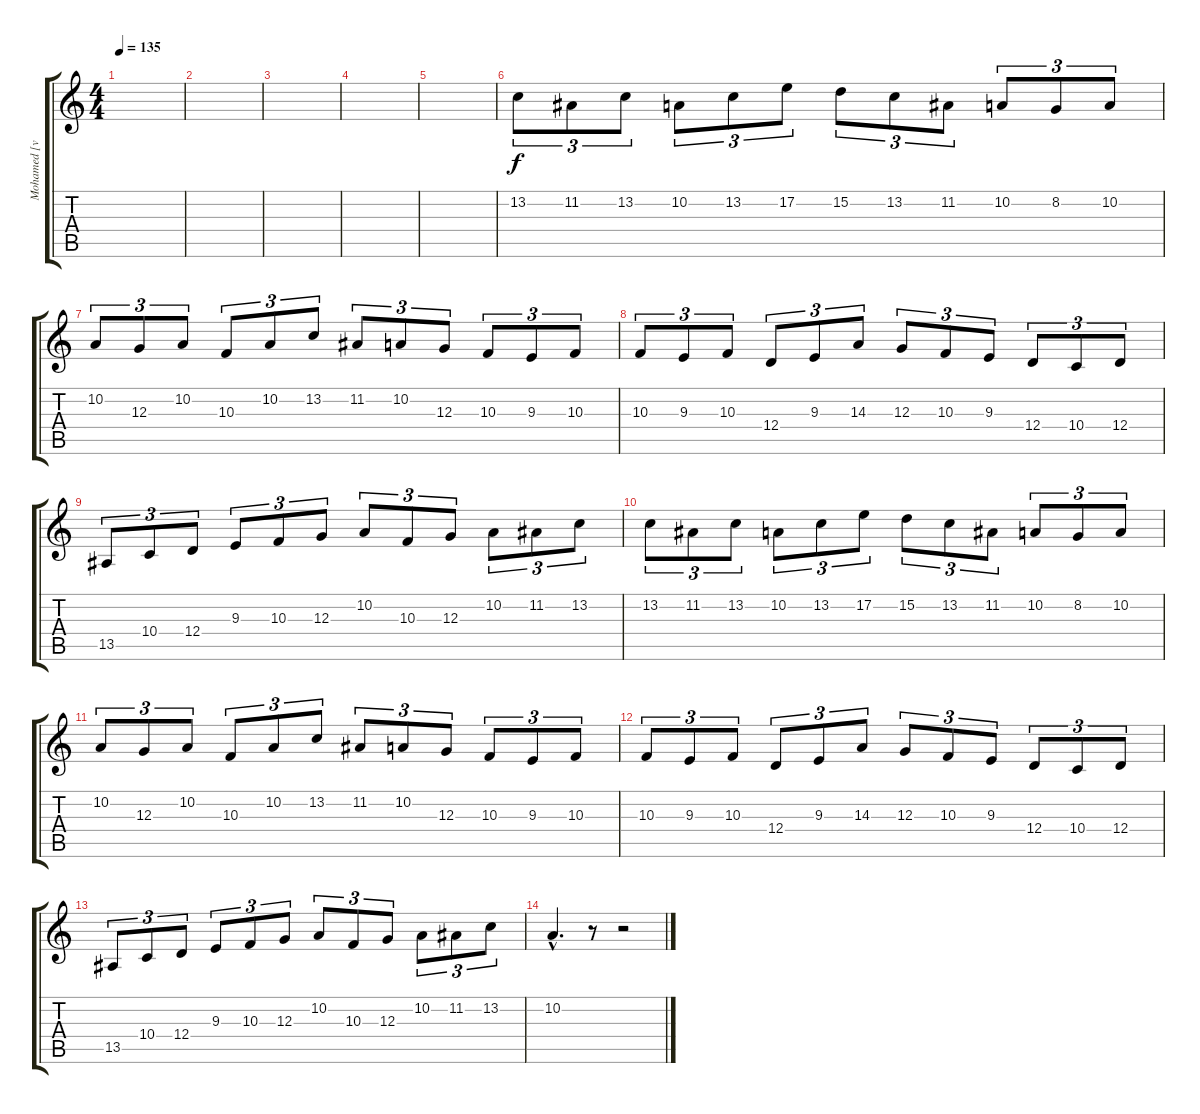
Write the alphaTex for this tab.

\track ("Mohamed [violin]" "Mohamed [v") {instrument violin}
\staff {score tabs}
\tuning (E4 B3 G3 D3 A2 E2) {hide}
\ts (4 4)
\tempo 135
\clef g2
\ks c
|
|
|
|
|
13.2.8{tu (3 2)} 11.2.8{tu (3 2)} 13.2.8{tu (3 2)} 10.2.8{tu (3 2)} 13.2.8{tu (3 2)} 17.2.8{tu (3 2)} 15.2.8{tu (3 2)} 13.2.8{tu (3 2)} 11.2.8{tu (3 2)} 10.2.8{tu (3 2)} 8.2.8{tu (3 2)} 10.2.8{tu (3 2)} |
10.2.8{tu (3 2)} 12.3.8{tu (3 2)} 10.2.8{tu (3 2)} 10.3.8{tu (3 2)} 10.2.8{tu (3 2)} 13.2.8{tu (3 2)} 11.2.8{tu (3 2)} 10.2.8{tu (3 2)} 12.3.8{tu (3 2)} 10.3.8{tu (3 2)} 9.3.8{tu (3 2)} 10.3.8{tu (3 2)} |
10.3.8{tu (3 2)} 9.3.8{tu (3 2)} 10.3.8{tu (3 2)} 12.4.8{tu (3 2)} 9.3.8{tu (3 2)} 14.3.8{tu (3 2)} 12.3.8{tu (3 2)} 10.3.8{tu (3 2)} 9.3.8{tu (3 2)} 12.4.8{tu (3 2)} 10.4.8{tu (3 2)} 12.4.8{tu (3 2)} |
13.5.8{tu (3 2)} 10.4.8{tu (3 2)} 12.4.8{tu (3 2)} 9.3.8{tu (3 2)} 10.3.8{tu (3 2)} 12.3.8{tu (3 2)} 10.2.8{tu (3 2)} 10.3.8{tu (3 2)} 12.3.8{tu (3 2)} 10.2.8{tu (3 2)} 11.2.8{tu (3 2)} 13.2.8{tu (3 2)} |
13.2.8{tu (3 2)} 11.2.8{tu (3 2)} 13.2.8{tu (3 2)} 10.2.8{tu (3 2)} 13.2.8{tu (3 2)} 17.2.8{tu (3 2)} 15.2.8{tu (3 2)} 13.2.8{tu (3 2)} 11.2.8{tu (3 2)} 10.2.8{tu (3 2)} 8.2.8{tu (3 2)} 10.2.8{tu (3 2)} |
10.2.8{tu (3 2)} 12.3.8{tu (3 2)} 10.2.8{tu (3 2)} 10.3.8{tu (3 2)} 10.2.8{tu (3 2)} 13.2.8{tu (3 2)} 11.2.8{tu (3 2)} 10.2.8{tu (3 2)} 12.3.8{tu (3 2)} 10.3.8{tu (3 2)} 9.3.8{tu (3 2)} 10.3.8{tu (3 2)} |
10.3.8{tu (3 2)} 9.3.8{tu (3 2)} 10.3.8{tu (3 2)} 12.4.8{tu (3 2)} 9.3.8{tu (3 2)} 14.3.8{tu (3 2)} 12.3.8{tu (3 2)} 10.3.8{tu (3 2)} 9.3.8{tu (3 2)} 12.4.8{tu (3 2)} 10.4.8{tu (3 2)} 12.4.8{tu (3 2)} |
13.5.8{tu (3 2)} 10.4.8{tu (3 2)} 12.4.8{tu (3 2)} 9.3.8{tu (3 2)} 10.3.8{tu (3 2)} 12.3.8{tu (3 2)} 10.2.8{tu (3 2)} 10.3.8{tu (3 2)} 12.3.8{tu (3 2)} 10.2.8{tu (3 2)} 11.2.8{tu (3 2)} 13.2.8{tu (3 2)} |
10.2{hac}.4{d} r.8 r.2
